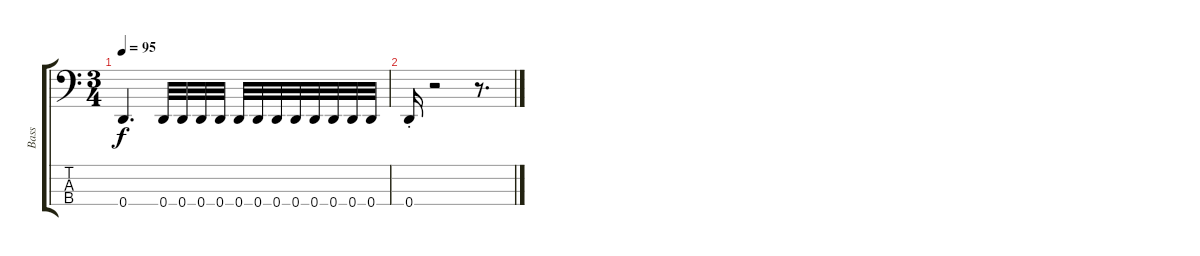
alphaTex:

\track ("Bass" "Bass") {instrument electricbasspick}
\staff {score tabs}
\tuning (G2 D2 A1 D1) {hide}
\ts (3 4)
\tempo 95
\clef f4
\ks c
0.4.4{d dy f} 0.4.32 0.4.32 0.4.32 0.4.32 0.4.32 0.4.32 0.4.32 0.4.32 0.4.32 0.4.32 0.4.32 0.4.32 |
0.4{st}.16 r.2 r.8{d}
